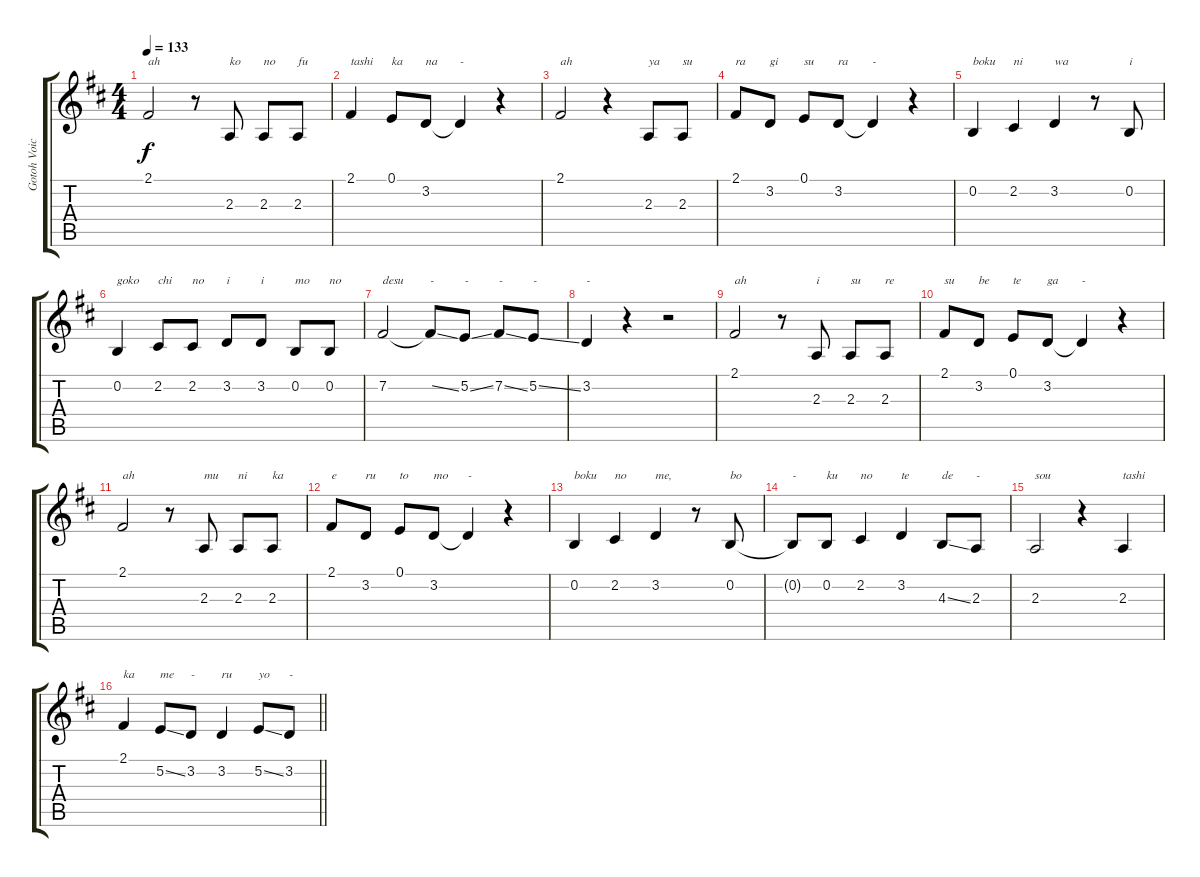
\track ("Gotoh Voice" "Gotoh Voic") {instrument clarinet}
\staff {score tabs}
\tuning (E4 B3 G3 D3 A2 E2) {hide}
\ts (4 4)
\tempo 133
\clef g2
\ks d
2.1.2{txt "ah" dy f} r.8 2.3.8{txt "ko"} 2.3.8{txt "no"} 2.3.8{txt "fu"} |
2.1.4{txt "tashi"} 0.1.8{txt "ka"} 3.2.8{txt "na"} 3.2{t}.4{txt "-"} r.4 |
2.1.2{txt "ah"} r.4 2.3.8{txt "ya"} 2.3.8{txt "su"} |
2.1.8{txt "ra"} 3.2.8{txt "gi"} 0.1.8{txt "su"} 3.2.8{txt "ra"} 3.2{t}.4{txt "-"} r.4 |
0.2.4{txt "boku"} 2.2.4{txt "ni"} 3.2.4{txt "wa"} r.8 0.2.8{txt "i"} |
0.2.4{txt "goko"} 2.2.8{txt "chi"} 2.2.8{txt "no"} 3.2.8{txt "i"} 3.2.8{txt "i"} 0.2.8{txt "mo"} 0.2.8{txt "no"} |
7.2.2{txt "desu"} 7.2{ss t}.8{txt "-"} 5.2{ss}.8{txt "-"} 7.2{ss}.8{txt "-"} 5.2{ss}.8{txt "-"} |
3.2.4{txt "-"} r.4 r.2 |
2.1.2{txt "ah"} r.8 2.3.8{txt "i"} 2.3.8{txt "su"} 2.3.8{txt "re"} |
2.1.8{txt "su"} 3.2.8{txt "be"} 0.1.8{txt "te"} 3.2.8{txt "ga"} 3.2{t}.4{txt "-"} r.4 |
2.1.2{txt "ah"} r.8 2.3.8{txt "mu"} 2.3.8{txt "ni"} 2.3.8{txt "ka"} |
2.1.8{txt "e"} 3.2.8{txt "ru"} 0.1.8{txt "to"} 3.2.8{txt "mo"} 3.2{t}.4{txt "-"} r.4 |
0.2.4{txt "boku"} 2.2.4{txt "no"} 3.2.4{txt "me,"} r.8 0.2.8{txt "bo"} |
0.2{t}.8{txt "-"} 0.2.8{txt "ku"} 2.2.4{txt "no"} 3.2.4{txt "te"} 4.3{ss}.8{txt "de"} 2.3.8{txt "-"} |
2.3.2{txt "sou"} r.4 2.3.4{txt "tashi"} |
\barLineRight lightlight
2.1.4{txt "ka"} 5.2{ss}.8{txt "me"} 3.2.8{txt "-"} 3.2.4{txt "ru"} 5.2{ss}.8{txt "yo"} 3.2.8{txt "-"}
